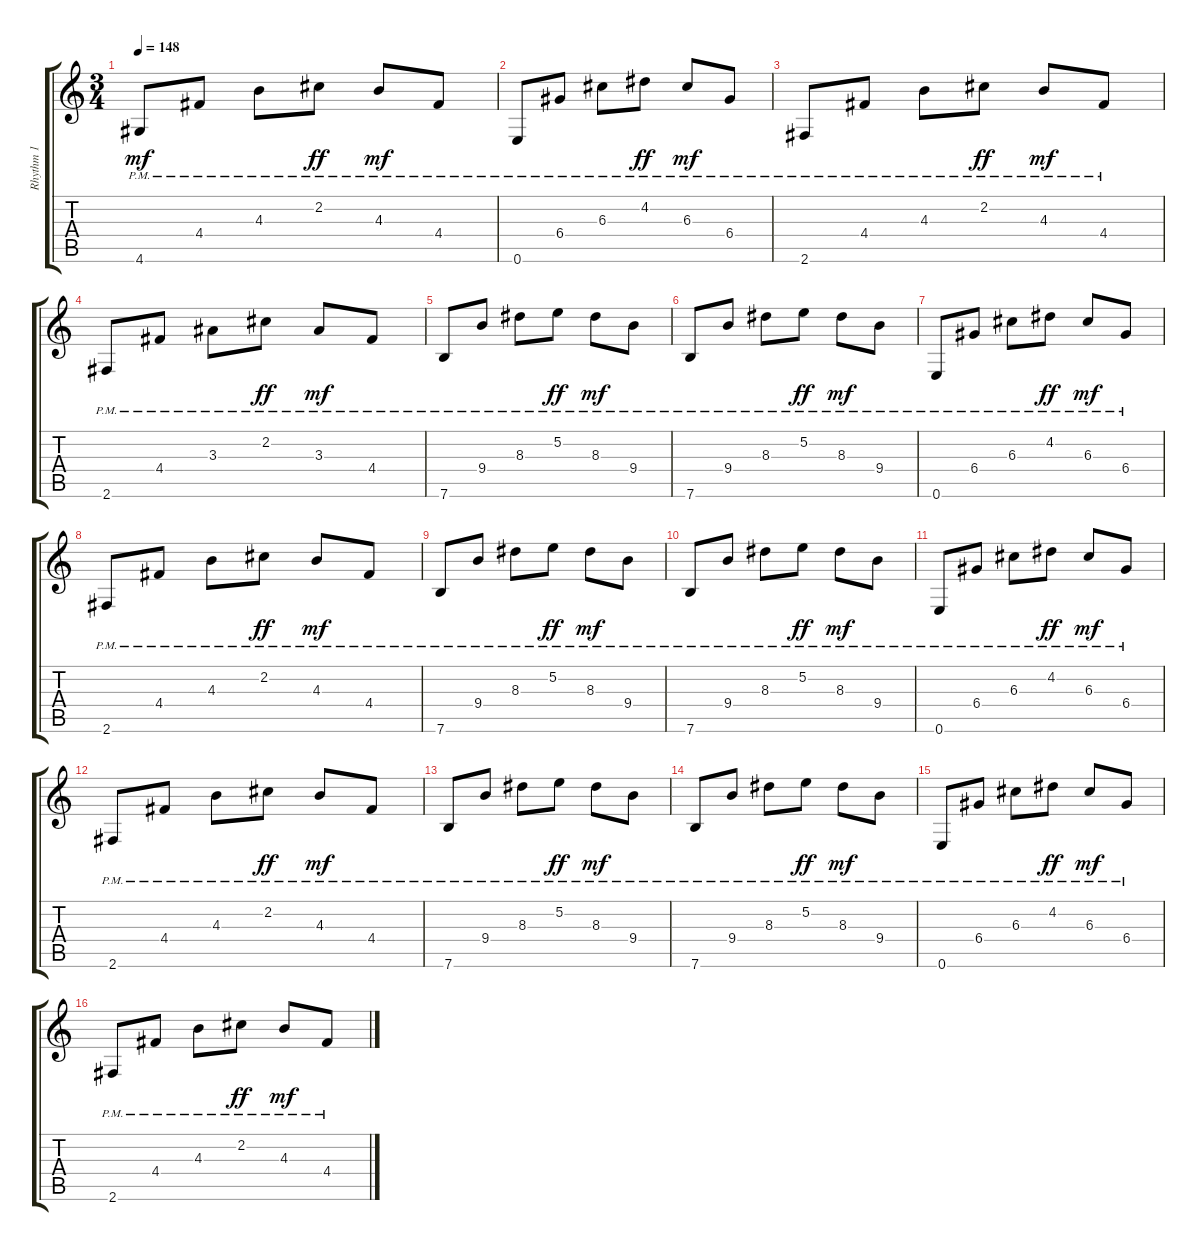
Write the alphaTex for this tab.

\track ("Rhythm 1" "Rhythm 1") {instrument acousticguitarnylon}
\staff {score tabs}
\tuning (E4 B3 G3 D3 A2 E2) {hide}
\ts (3 4)
\tempo 148
\clef g2
\ks c
4.6{pm}.8{dy mf} 4.4{pm}.8 4.3{pm}.8 2.2{pm}.8{dy ff} 4.3{pm}.8{dy mf} 4.4{pm}.8 |
0.6{pm}.8 6.4{pm}.8 6.3{pm}.8 4.2{pm}.8{dy ff} 6.3{pm}.8{dy mf} 6.4{pm}.8 |
2.6{pm}.8 4.4{pm}.8 4.3{pm}.8 2.2{pm}.8{dy ff} 4.3{pm}.8{dy mf} 4.4{pm}.8 |
2.6{pm}.8 4.4{pm}.8 3.3{pm}.8 2.2{pm}.8{dy ff} 3.3{pm}.8{dy mf} 4.4{pm}.8 |
7.6{pm}.8 9.4{pm}.8 8.3{pm}.8 5.2{pm}.8{dy ff} 8.3{pm}.8{dy mf} 9.4{pm}.8 |
7.6{pm}.8 9.4{pm}.8 8.3{pm}.8 5.2{pm}.8{dy ff} 8.3{pm}.8{dy mf} 9.4{pm}.8 |
0.6{pm}.8 6.4{pm}.8 6.3{pm}.8 4.2{pm}.8{dy ff} 6.3{pm}.8{dy mf} 6.4{pm}.8 |
2.6{pm}.8 4.4{pm}.8 4.3{pm}.8 2.2{pm}.8{dy ff} 4.3{pm}.8{dy mf} 4.4{pm}.8 |
7.6{pm}.8 9.4{pm}.8 8.3{pm}.8 5.2{pm}.8{dy ff} 8.3{pm}.8{dy mf} 9.4{pm}.8 |
7.6{pm}.8 9.4{pm}.8 8.3{pm}.8 5.2{pm}.8{dy ff} 8.3{pm}.8{dy mf} 9.4{pm}.8 |
0.6{pm}.8 6.4{pm}.8 6.3{pm}.8 4.2{pm}.8{dy ff} 6.3{pm}.8{dy mf} 6.4{pm}.8 |
2.6{pm}.8 4.4{pm}.8 4.3{pm}.8 2.2{pm}.8{dy ff} 4.3{pm}.8{dy mf} 4.4{pm}.8 |
7.6{pm}.8 9.4{pm}.8 8.3{pm}.8 5.2{pm}.8{dy ff} 8.3{pm}.8{dy mf} 9.4{pm}.8 |
7.6{pm}.8 9.4{pm}.8 8.3{pm}.8 5.2{pm}.8{dy ff} 8.3{pm}.8{dy mf} 9.4{pm}.8 |
0.6{pm}.8 6.4{pm}.8 6.3{pm}.8 4.2{pm}.8{dy ff} 6.3{pm}.8{dy mf} 6.4{pm}.8 |
2.6{pm}.8 4.4{pm}.8 4.3{pm}.8 2.2{pm}.8{dy ff} 4.3{pm}.8{dy mf} 4.4{pm}.8
